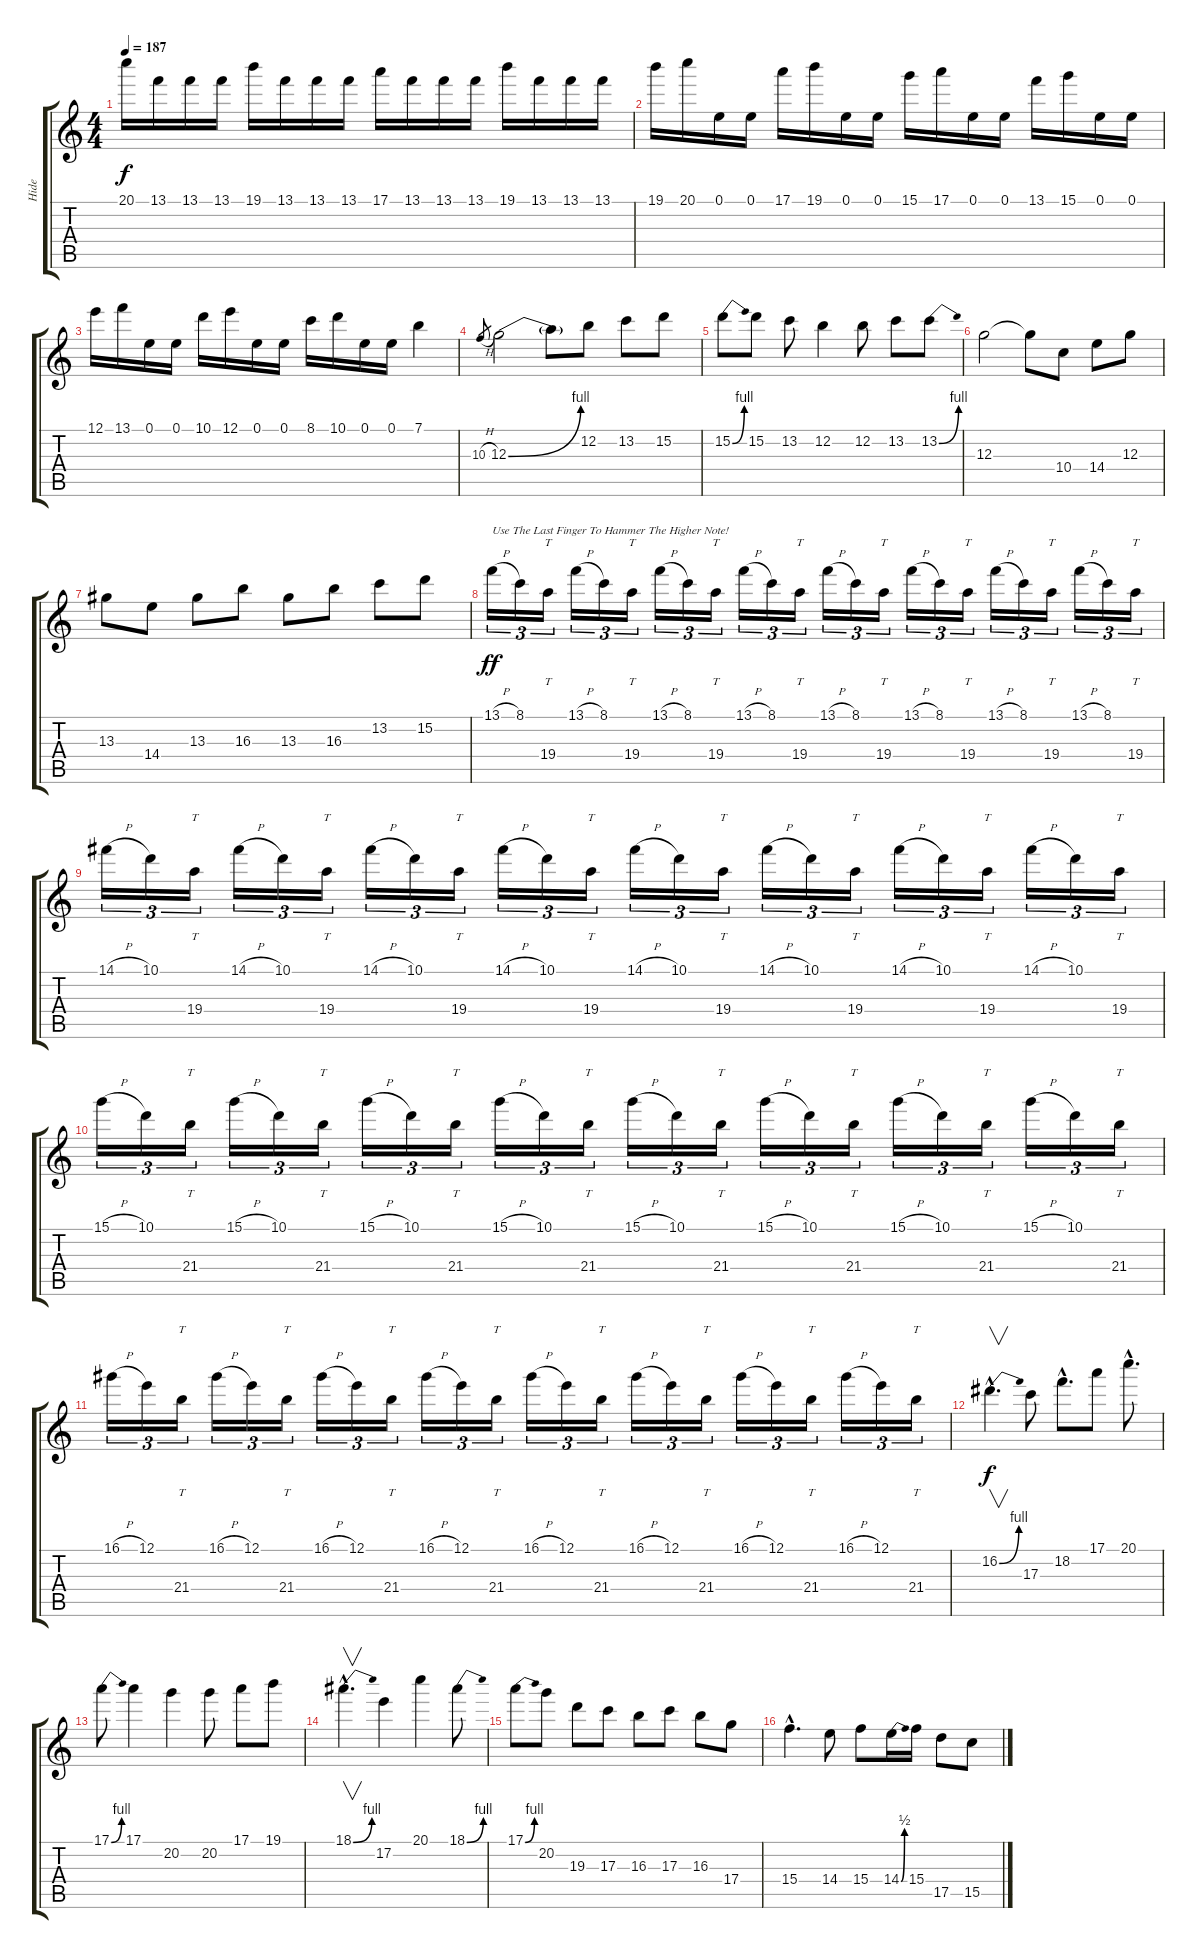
\track ("Hide" "Hide") {instrument overdrivenguitar}
\staff {score tabs}
\tuning (E4 B3 G3 D3 A2 E2) {hide}
\ts (4 4)
\tempo 187
\clef g2
\ks c
20.1.16{dy f} 13.1.16 13.1.16 13.1.16 19.1.16 13.1.16 13.1.16 13.1.16 17.1.16 13.1.16 13.1.16 13.1.16 19.1.16 13.1.16 13.1.16 13.1.16 |
19.1.16 20.1.16 0.1.16 0.1.16 17.1.16 19.1.16 0.1.16 0.1.16 15.1.16 17.1.16 0.1.16 0.1.16 13.1.16 15.1.16 0.1.16 0.1.16 |
12.1.16 13.1.16 0.1.16 0.1.16 10.1.16 12.1.16 0.1.16 0.1.16 8.1.16 10.1.16 0.1.16 0.1.16 7.1.4 |
10.3{h}.8{gr} 12.3{be (bend 0 0 60 4)}.2 12.3{t}.8 12.2.8 13.2.8 15.2.8 |
15.2{be (bend 0 0 60 4)}.8 15.2.8 13.2.8 12.2.4 12.2.8 13.2.8 13.2{be (bend 0 0 60 4)}.8 |
12.3.2 12.3{t}.8 10.4.8 14.4.8 12.3.8 |
13.3.8 14.4.8 13.3.8 16.3.8 13.3.8 16.3.8 13.2.8 15.2.8 |
13.1{h}.16{tu (3 2) txt "Use The Last Finger To Hammer The Higher Note!" dy ff} 8.1.16{tu (3 2)} 19.4.16{tt tu (3 2)} 13.1{h}.16{tu (3 2)} 8.1.16{tu (3 2)} 19.4.16{tt tu (3 2)} 13.1{h}.16{tu (3 2)} 8.1.16{tu (3 2)} 19.4.16{tt tu (3 2)} 13.1{h}.16{tu (3 2)} 8.1.16{tu (3 2)} 19.4.16{tt tu (3 2)} 13.1{h}.16{tu (3 2)} 8.1.16{tu (3 2)} 19.4.16{tt tu (3 2)} 13.1{h}.16{tu (3 2)} 8.1.16{tu (3 2)} 19.4.16{tt tu (3 2)} 13.1{h}.16{tu (3 2)} 8.1.16{tu (3 2)} 19.4.16{tt tu (3 2)} 13.1{h}.16{tu (3 2)} 8.1.16{tu (3 2)} 19.4.16{tt tu (3 2)} |
14.1{h}.16{tu (3 2)} 10.1.16{tu (3 2)} 19.4.16{tt tu (3 2)} 14.1{h}.16{tu (3 2)} 10.1.16{tu (3 2)} 19.4.16{tt tu (3 2)} 14.1{h}.16{tu (3 2)} 10.1.16{tu (3 2)} 19.4.16{tt tu (3 2)} 14.1{h}.16{tu (3 2)} 10.1.16{tu (3 2)} 19.4.16{tt tu (3 2)} 14.1{h}.16{tu (3 2)} 10.1.16{tu (3 2)} 19.4.16{tt tu (3 2)} 14.1{h}.16{tu (3 2)} 10.1.16{tu (3 2)} 19.4.16{tt tu (3 2)} 14.1{h}.16{tu (3 2)} 10.1.16{tu (3 2)} 19.4.16{tt tu (3 2)} 14.1{h}.16{tu (3 2)} 10.1.16{tu (3 2)} 19.4.16{tt tu (3 2)} |
15.1{h}.16{tu (3 2)} 10.1.16{tu (3 2)} 21.4.16{tt tu (3 2)} 15.1{h}.16{tu (3 2)} 10.1.16{tu (3 2)} 21.4.16{tt tu (3 2)} 15.1{h}.16{tu (3 2)} 10.1.16{tu (3 2)} 21.4.16{tt tu (3 2)} 15.1{h}.16{tu (3 2)} 10.1.16{tu (3 2)} 21.4.16{tt tu (3 2)} 15.1{h}.16{tu (3 2)} 10.1.16{tu (3 2)} 21.4.16{tt tu (3 2)} 15.1{h}.16{tu (3 2)} 10.1.16{tu (3 2)} 21.4.16{tt tu (3 2)} 15.1{h}.16{tu (3 2)} 10.1.16{tu (3 2)} 21.4.16{tt tu (3 2)} 15.1{h}.16{tu (3 2)} 10.1.16{tu (3 2)} 21.4.16{tt tu (3 2)} |
16.1{h}.16{tu (3 2)} 12.1.16{tu (3 2)} 21.4.16{tt tu (3 2)} 16.1{h}.16{tu (3 2)} 12.1.16{tu (3 2)} 21.4.16{tt tu (3 2)} 16.1{h}.16{tu (3 2)} 12.1.16{tu (3 2)} 21.4.16{tt tu (3 2)} 16.1{h}.16{tu (3 2)} 12.1.16{tu (3 2)} 21.4.16{tt tu (3 2)} 16.1{h}.16{tu (3 2)} 12.1.16{tu (3 2)} 21.4.16{tt tu (3 2)} 16.1{h}.16{tu (3 2)} 12.1.16{tu (3 2)} 21.4.16{tt tu (3 2)} 16.1{h}.16{tu (3 2)} 12.1.16{tu (3 2)} 21.4.16{tt tu (3 2)} 16.1{h}.16{tu (3 2)} 12.1.16{tu (3 2)} 21.4.16{tt tu (3 2)} |
16.2{be (bend 0 0 60 4) hac}.4{v d dy f} 17.3.8 18.2{hac}.8{d} 17.1.8 20.1{hac}.8{d} |
17.1{be (bend 0 0 60 4)}.8 17.1.4 20.2.4 20.2.8 17.1.8 19.1.8 |
18.1{be (bend 0 0 60 4) hac}.4{v d} 17.2.4 20.1.4 18.1{be (bend 0 0 60 4)}.8 |
17.1{be (bend 0 0 60 4)}.8 20.2.8 19.3.8 17.3.8 16.3.8 17.3.8 16.3.8 17.4.8 |
15.4{hac}.4{d} 14.4.8 15.4.8 14.4{be (bend 0 0 60 2)}.16 15.4.16 17.5.8 15.5.8
